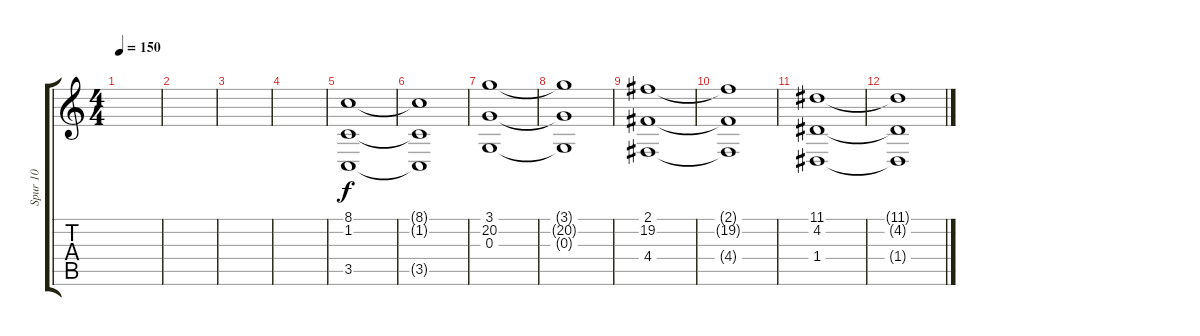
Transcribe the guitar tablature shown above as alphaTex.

\track ("Spur 10" "Spur 10") {instrument orchestrahit}
\staff {score tabs}
\tuning (E4 B3 G3 D3 A2 E2) {hide}
\ts (4 4)
\tempo 150
\clef g2
\ks c
|
|
|
|
(8.1 1.2 3.5).1 |
(8.1{t} 1.2{t} 3.5{t}).1 |
(3.1 20.2 0.3).1 |
(3.1{t} 20.2{t} 0.3{t}).1 |
(2.1 19.2 4.4).1 |
(2.1{t} 19.2{t} 4.4{t}).1 |
(11.1 4.2 1.4).1 |
(11.1{t} 4.2{t} 1.4{t}).1
